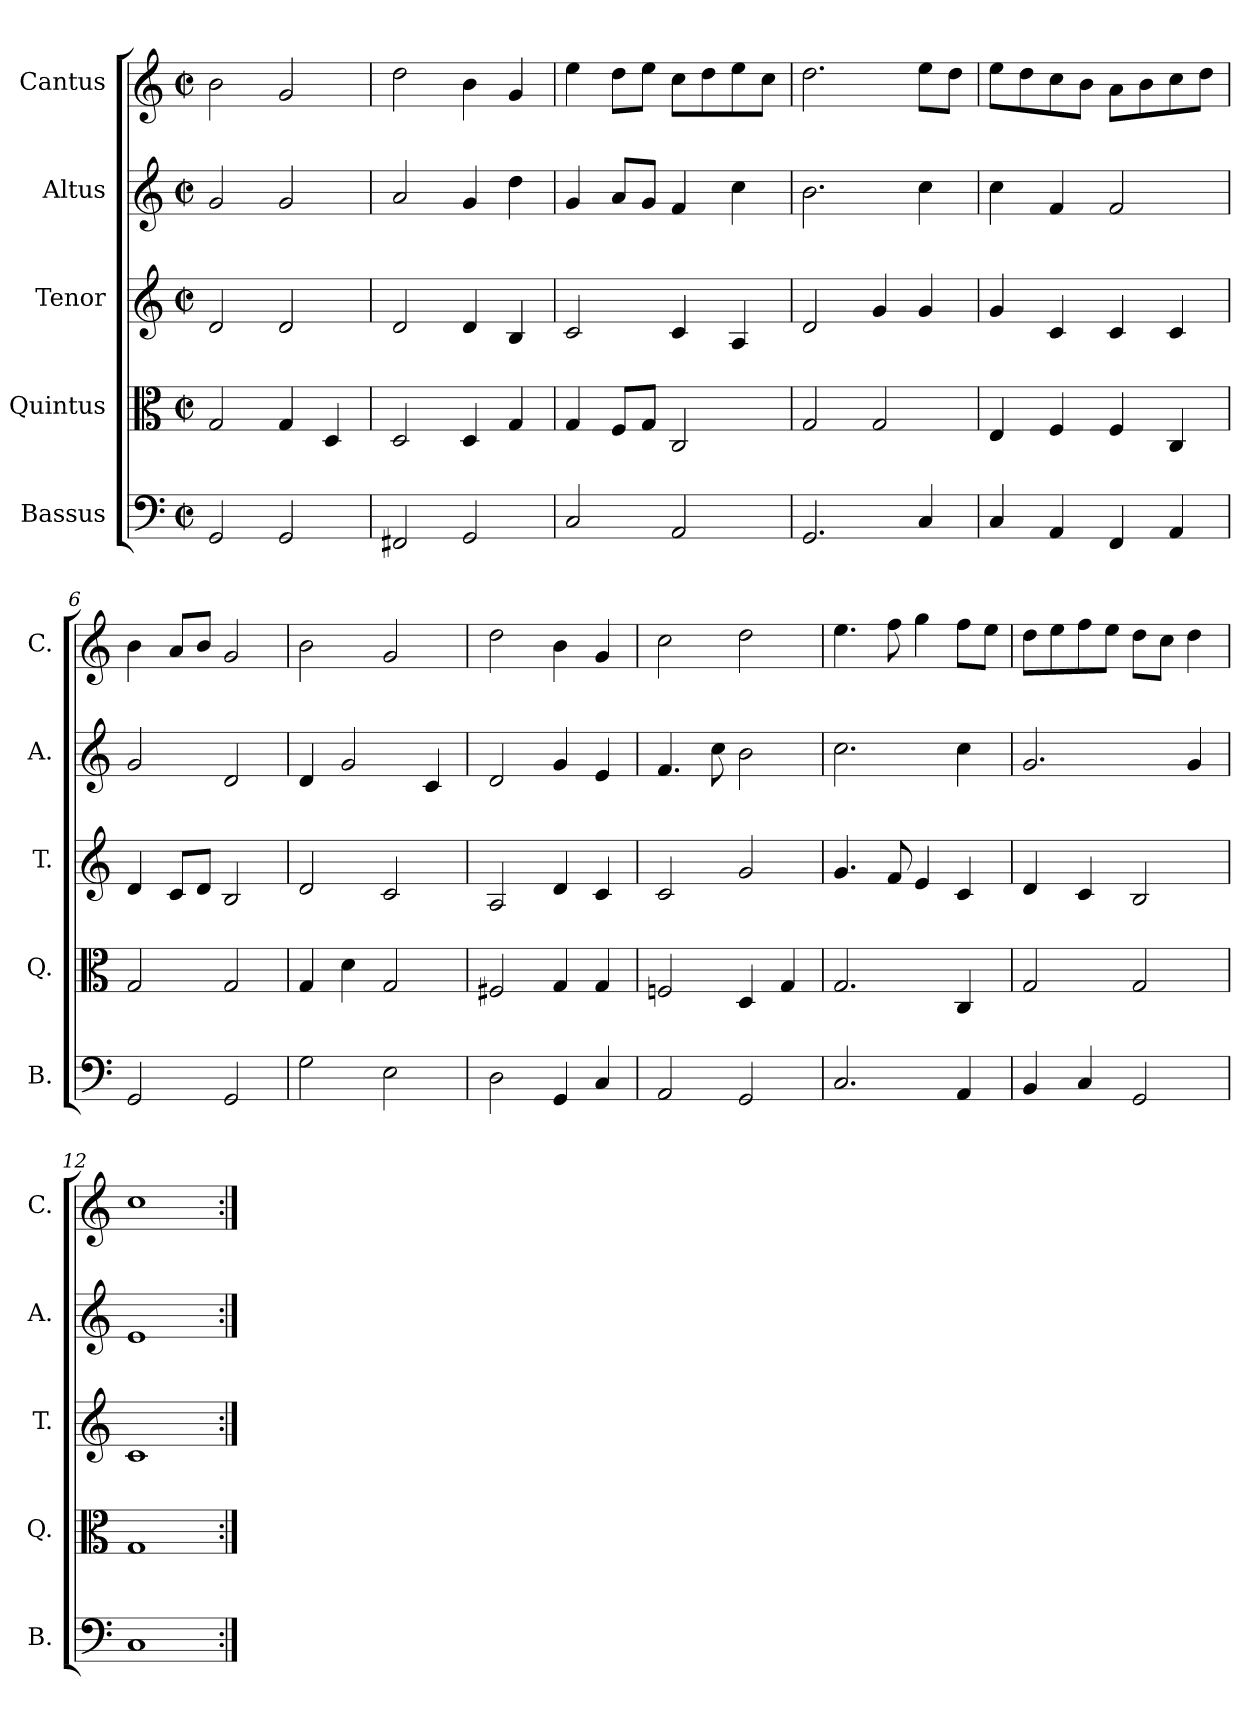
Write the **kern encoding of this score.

**kern	**kern	**kern	**kern	**kern
*part5	*part4	*part3	*part2	*part1
*staff5	*staff4	*staff3	*staff2	*staff1
*I"Bassus	*I"Quintus	*I"Tenor	*I"Altus	*I"Cantus
*I'B.	*I'Q.	*I'T.	*I'A.	*I'C.
*clefF4	*clefC3	*clefG2	*clefG2	*clefG2
*k[]	*k[]	*k[]	*k[]	*k[]
*M2/2	*M2/2	*M2/2	*M2/2	*M2/2
*met(c|)	*met(c|)	*met(c|)	*met(c|)	*met(c|)
=1	=1	=1	=1	=1
2GG/	2G/	2d/	2g/	2b\
2GG/	4G/	2d/	2g/	2g/
.	4D/	.	.	.
=2	=2	=2	=2	=2
2FF#X/	2D/	2d/	2a/	2dd\
2GG/	4D/	4d/	4g/	4b\
.	4G/	4B/	4dd\	4g/
=3	=3	=3	=3	=3
2C/	4G/	2c/	4g/	4ee\
.	8F/L	.	8a/L	8dd\L
.	8G/J	.	8g/J	8ee\J
2AA/	2C/	4c/	4f/	8cc\L
.	.	.	.	8dd\
.	.	4A/	4cc\	8ee\
.	.	.	.	8cc\J
=4	=4	=4	=4	=4
2.GG/	2G/	2d/	2.b\	2.dd\
.	2G/	4g/	.	.
4C/	.	4g/	4cc\	8ee\L
.	.	.	.	8dd\J
=5	=5	=5	=5	=5
4C/	4E/	4g/	4cc\	8ee\L
.	.	.	.	8dd\
4AA/	4F/	4c/	4f/	8cc\
.	.	.	.	8b\J
4FF/	4F/	4c/	2f/	8a\L
.	.	.	.	8b\
4AA/	4C/	4c/	.	8cc\
.	.	.	.	8dd\J
=6	=6	=6	=6	=6
2GG/	2G/	4d/	2g/	4b\
.	.	8c/L	.	8a/L
.	.	8d/J	.	8b/J
2GG/	2G/	2B/	2d/	2g/
!!LO:LB:g=z
=7	=7	=7	=7	=7
2G\	4G/	2d/	4d/	2b\
.	4d\	.	2g/	.
2E\	2G/	2c/	.	2g/
.	.	.	4c/	.
=8	=8	=8	=8	=8
2D\	2F#X/	2A/	2d/	2dd\
4GG/	4G/	4d/	4g/	4b\
4C/	4G/	4c/	4e/	4g/
=9	=9	=9	=9	=9
2AA/	2Fn/	2c/	4.f/	2cc\
.	.	.	8cc\	.
2GG/	4D/	2g/	2b\	2dd\
.	4G/	.	.	.
=10	=10	=10	=10	=10
2.C/	2.G/	4.g/	2.cc\	4.ee\
.	.	8f/	.	8ff\
.	.	4e/	.	4gg\
4AA/	4C/	4c/	4cc\	8ff\L
.	.	.	.	8ee\J
=11	=11	=11	=11	=11
4BB/	2G/	4d/	2.g/	8dd\L
.	.	.	.	8ee\
4C/	.	4c/	.	8ff\
.	.	.	.	8ee\J
2GG/	2G/	2B/	.	8dd\L
.	.	.	.	8cc\J
.	.	.	4g/	4dd\
=12	=12	=12	=12	=12
1C	1G	1c	1e	1cc
=:|!	=:|!	=:|!	=:|!	=:|!
*-	*-	*-	*-	*-
